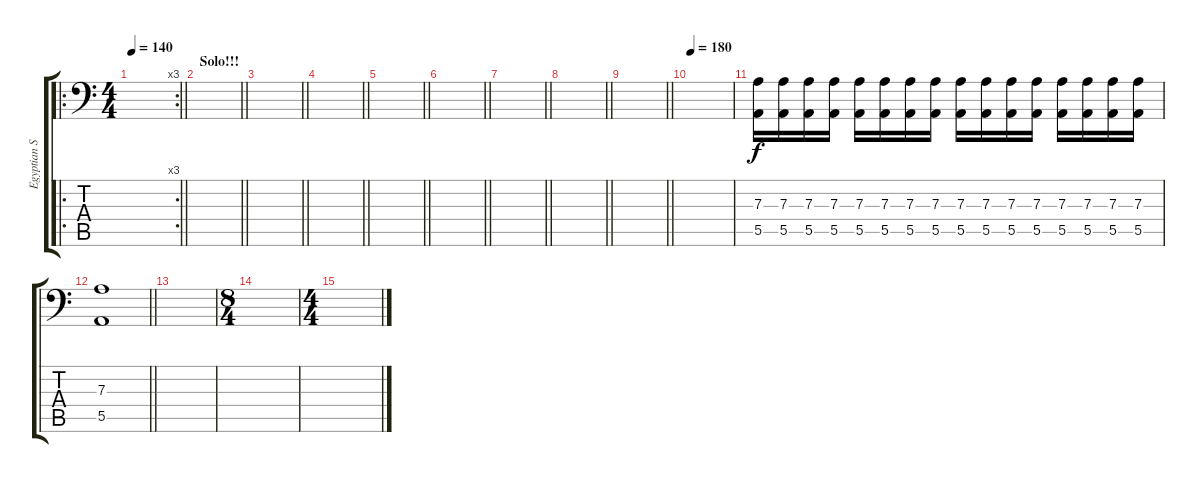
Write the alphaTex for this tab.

\track ("Egyptian Sound" "Egyptian S") {instrument pad2warm}
\staff {score tabs}
\tuning (B3 Gb3 D3 A2 E2 A1) {hide}
\ro
\rc 3
\ts (4 4)
\tempo 140
\clef f4
\barLineRight lightlight
\ks c
|
\section ("" "Solo!!!")
\barLineRight lightlight
|
\barLineRight lightlight
|
\barLineRight lightlight
|
\barLineRight lightlight
|
\barLineRight lightlight
|
\barLineRight lightlight
|
\barLineRight lightlight
|
\barLineRight lightlight
|
\tempo 180
|
(7.3 5.5).16 (7.3 5.5).16 (7.3 5.5).16 (7.3 5.5).16 (7.3 5.5).16 (7.3 5.5).16 (7.3 5.5).16 (7.3 5.5).16 (7.3 5.5).16 (7.3 5.5).16 (7.3 5.5).16 (7.3 5.5).16 (7.3 5.5).16 (7.3 5.5).16 (7.3 5.5).16 (7.3 5.5).16 |
\barLineRight lightlight
(7.3 5.5).1 |
|
\ts (8 4)
|
\ts (4 4)
